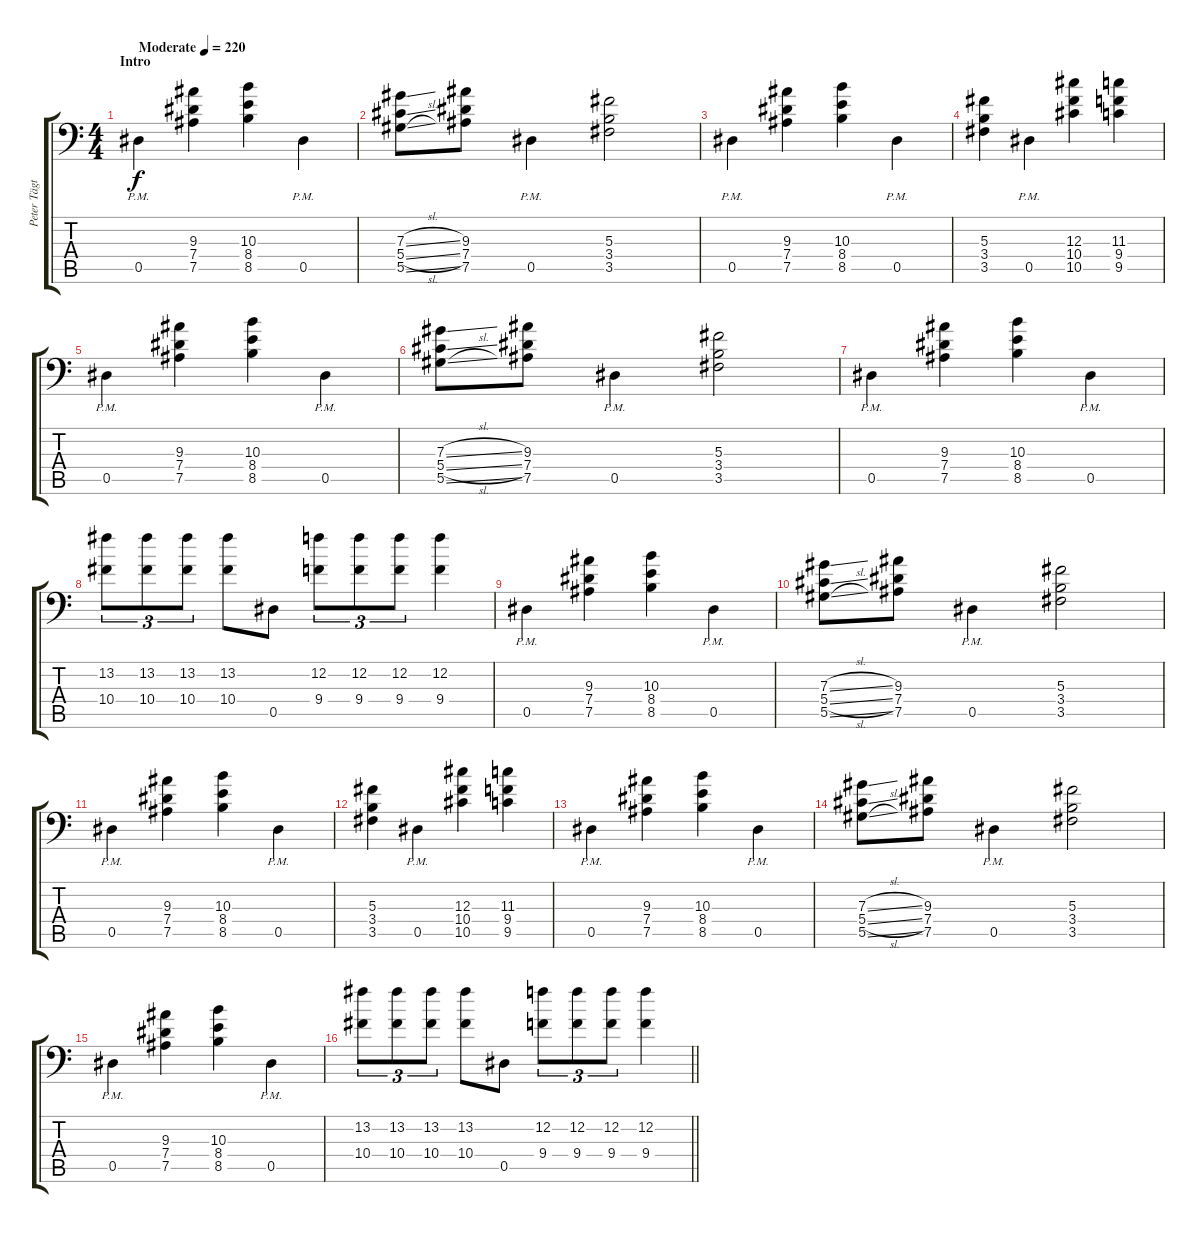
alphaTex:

\track ("Peter Tägtgren " "Peter Tägt") {instrument distortionguitar}
\staff {score tabs}
\tuning (Bb3 F3 Db3 Ab2 Eb2 Bb1) {hide}
\ts (4 4)
\section ("" "Intro")
\tempo (220 "Moderate")
\clef f4
\ks c
0.5{pm}.4{dy f instrument distortionguitar} (9.3 7.4 7.5).4 (10.3 8.4 8.5).4 0.5{pm}.4 |
(7.3{sl} 5.4{sl} 5.5{sl}).8 (9.3 7.4 7.5).8 0.5{pm}.4 (5.3 3.4 3.5).2 |
0.5{pm}.4 (9.3 7.4 7.5).4 (10.3 8.4 8.5).4 0.5{pm}.4 |
(5.3 3.4 3.5).4 0.5{pm}.4 (12.3 10.4 10.5).4 (11.3 9.4 9.5).4 |
0.5{pm}.4 (9.3 7.4 7.5).4 (10.3 8.4 8.5).4 0.5{pm}.4 |
(7.3{sl} 5.4{sl} 5.5{sl}).8 (9.3 7.4 7.5).8 0.5{pm}.4 (5.3 3.4 3.5).2 |
0.5{pm}.4 (9.3 7.4 7.5).4 (10.3 8.4 8.5).4 0.5{pm}.4 |
(13.2 10.4).8{tu (3 2)} (13.2 10.4).8{tu (3 2)} (13.2 10.4).8{tu (3 2)} (13.2 10.4).8 0.5.8 (12.2 9.4).8{tu (3 2)} (12.2 9.4).8{tu (3 2)} (12.2 9.4).8{tu (3 2)} (12.2 9.4).4 |
0.5{pm}.4 (9.3 7.4 7.5).4 (10.3 8.4 8.5).4 0.5{pm}.4 |
(7.3{sl} 5.4{sl} 5.5{sl}).8 (9.3 7.4 7.5).8 0.5{pm}.4 (5.3 3.4 3.5).2 |
0.5{pm}.4 (9.3 7.4 7.5).4 (10.3 8.4 8.5).4 0.5{pm}.4 |
(5.3 3.4 3.5).4 0.5{pm}.4 (12.3 10.4 10.5).4 (11.3 9.4 9.5).4 |
0.5{pm}.4 (9.3 7.4 7.5).4 (10.3 8.4 8.5).4 0.5{pm}.4 |
(7.3{sl} 5.4{sl} 5.5{sl}).8 (9.3 7.4 7.5).8 0.5{pm}.4 (5.3 3.4 3.5).2 |
0.5{pm}.4 (9.3 7.4 7.5).4 (10.3 8.4 8.5).4 0.5{pm}.4 |
\barLineRight lightlight
(13.2 10.4).8{tu (3 2)} (13.2 10.4).8{tu (3 2)} (13.2 10.4).8{tu (3 2)} (13.2 10.4).8 0.5.8 (12.2 9.4).8{tu (3 2)} (12.2 9.4).8{tu (3 2)} (12.2 9.4).8{tu (3 2)} (12.2 9.4).4
